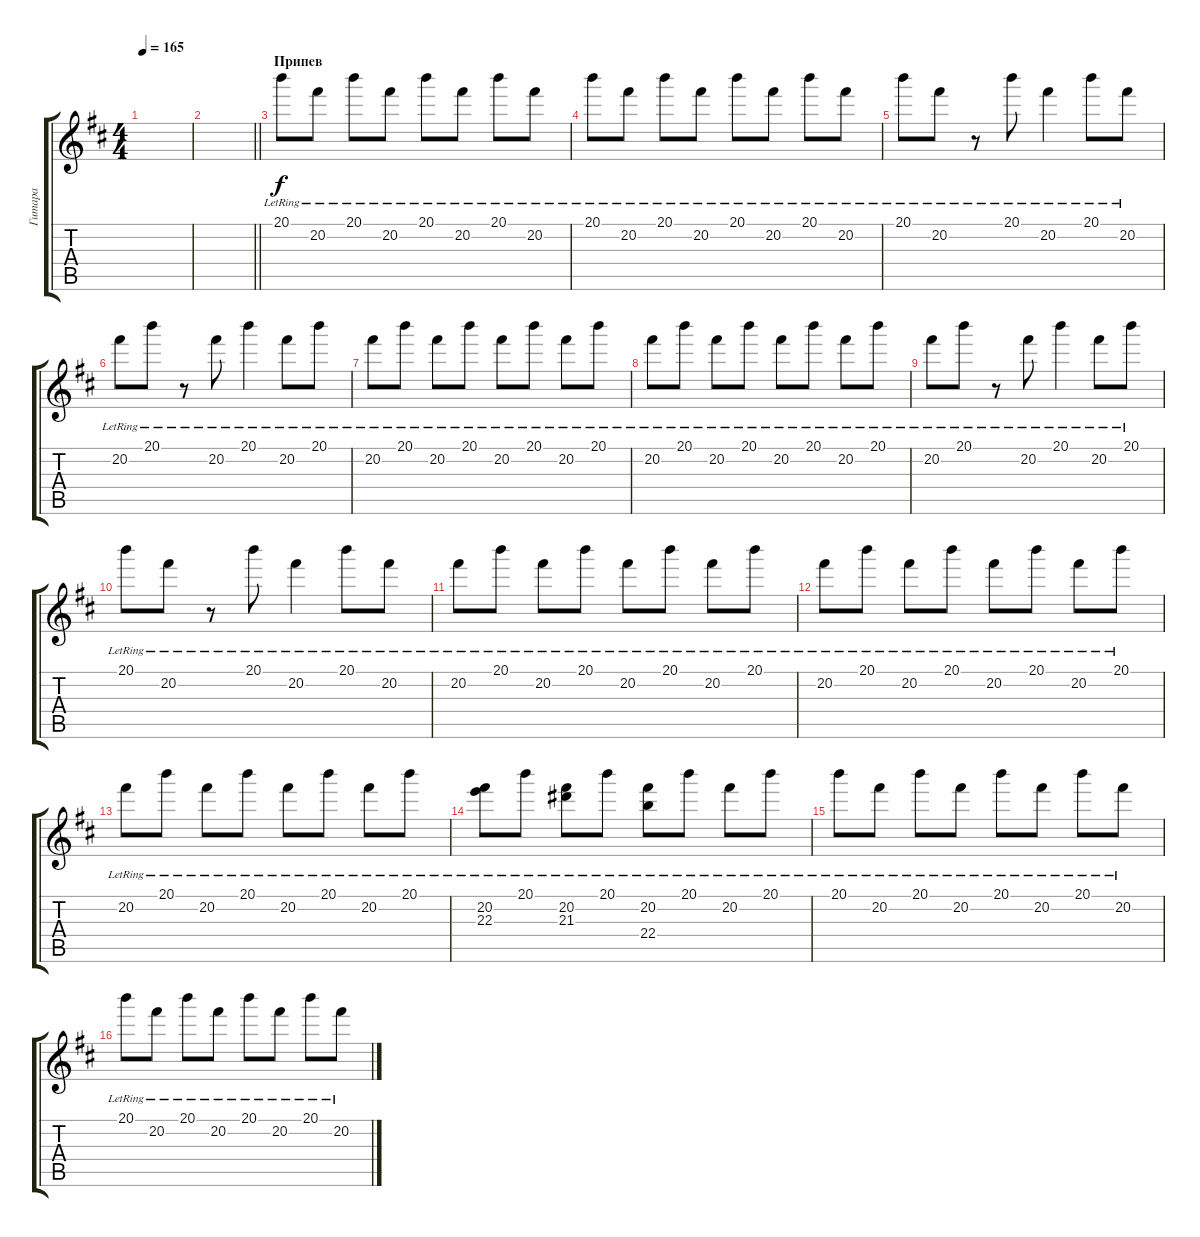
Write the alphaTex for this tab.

\track ("Гитара" "Гитара") {instrument overdrivenguitar}
\staff {score tabs}
\tuning (Eb4 Bb3 Gb3 Db3 Ab2 Eb2) {hide}
\ts (4 4)
\tempo 165
\clef g2
\ks bminor
|
\barLineRight lightlight
|
\section ("" "Припев")
20.1{lr}.8 20.2{lr}.8 20.1{lr}.8 20.2{lr}.8 20.1{lr}.8 20.2{lr}.8 20.1{lr}.8 20.2{lr}.8 |
20.1{lr}.8 20.2{lr}.8 20.1{lr}.8 20.2{lr}.8 20.1{lr}.8 20.2{lr}.8 20.1{lr}.8 20.2{lr}.8 |
20.1{lr}.8 20.2{lr}.8 r.8 20.1{lr}.8 20.2{lr}.4 20.1{lr}.8 20.2{lr}.8 |
20.2{lr}.8 20.1{lr}.8 r.8 20.2{lr}.8 20.1{lr}.4 20.2{lr}.8 20.1{lr}.8 |
20.2{lr}.8 20.1{lr}.8 20.2{lr}.8 20.1{lr}.8 20.2{lr}.8 20.1{lr}.8 20.2{lr}.8 20.1{lr}.8 |
20.2{lr}.8 20.1{lr}.8 20.2{lr}.8 20.1{lr}.8 20.2{lr}.8 20.1{lr}.8 20.2{lr}.8 20.1{lr}.8 |
20.2{lr}.8 20.1{lr}.8 r.8 20.2{lr}.8 20.1{lr}.4 20.2{lr}.8 20.1{lr}.8 |
20.1{lr}.8 20.2{lr}.8 r.8 20.1{lr}.8 20.2{lr}.4 20.1{lr}.8 20.2{lr}.8 |
20.2{lr}.8 20.1{lr}.8 20.2{lr}.8 20.1{lr}.8 20.2{lr}.8 20.1{lr}.8 20.2{lr}.8 20.1{lr}.8 |
20.2{lr}.8 20.1{lr}.8 20.2{lr}.8 20.1{lr}.8 20.2{lr}.8 20.1{lr}.8 20.2{lr}.8 20.1{lr}.8 |
20.2{lr}.8 20.1{lr}.8 20.2{lr}.8 20.1{lr}.8 20.2{lr}.8 20.1{lr}.8 20.2{lr}.8 20.1{lr}.8 |
(20.2{lr} 22.3{lr}).8 20.1{lr}.8 (20.2{lr} 21.3{lr}).8 20.1{lr}.8 (20.2{lr} 22.4{lr}).8 20.1{lr}.8 20.2{lr}.8 20.1{lr}.8 |
20.1{lr}.8 20.2{lr}.8 20.1{lr}.8 20.2{lr}.8 20.1{lr}.8 20.2{lr}.8 20.1{lr}.8 20.2{lr}.8 |
20.1{lr}.8 20.2{lr}.8 20.1{lr}.8 20.2{lr}.8 20.1{lr}.8 20.2{lr}.8 20.1{lr}.8 20.2{lr}.8
